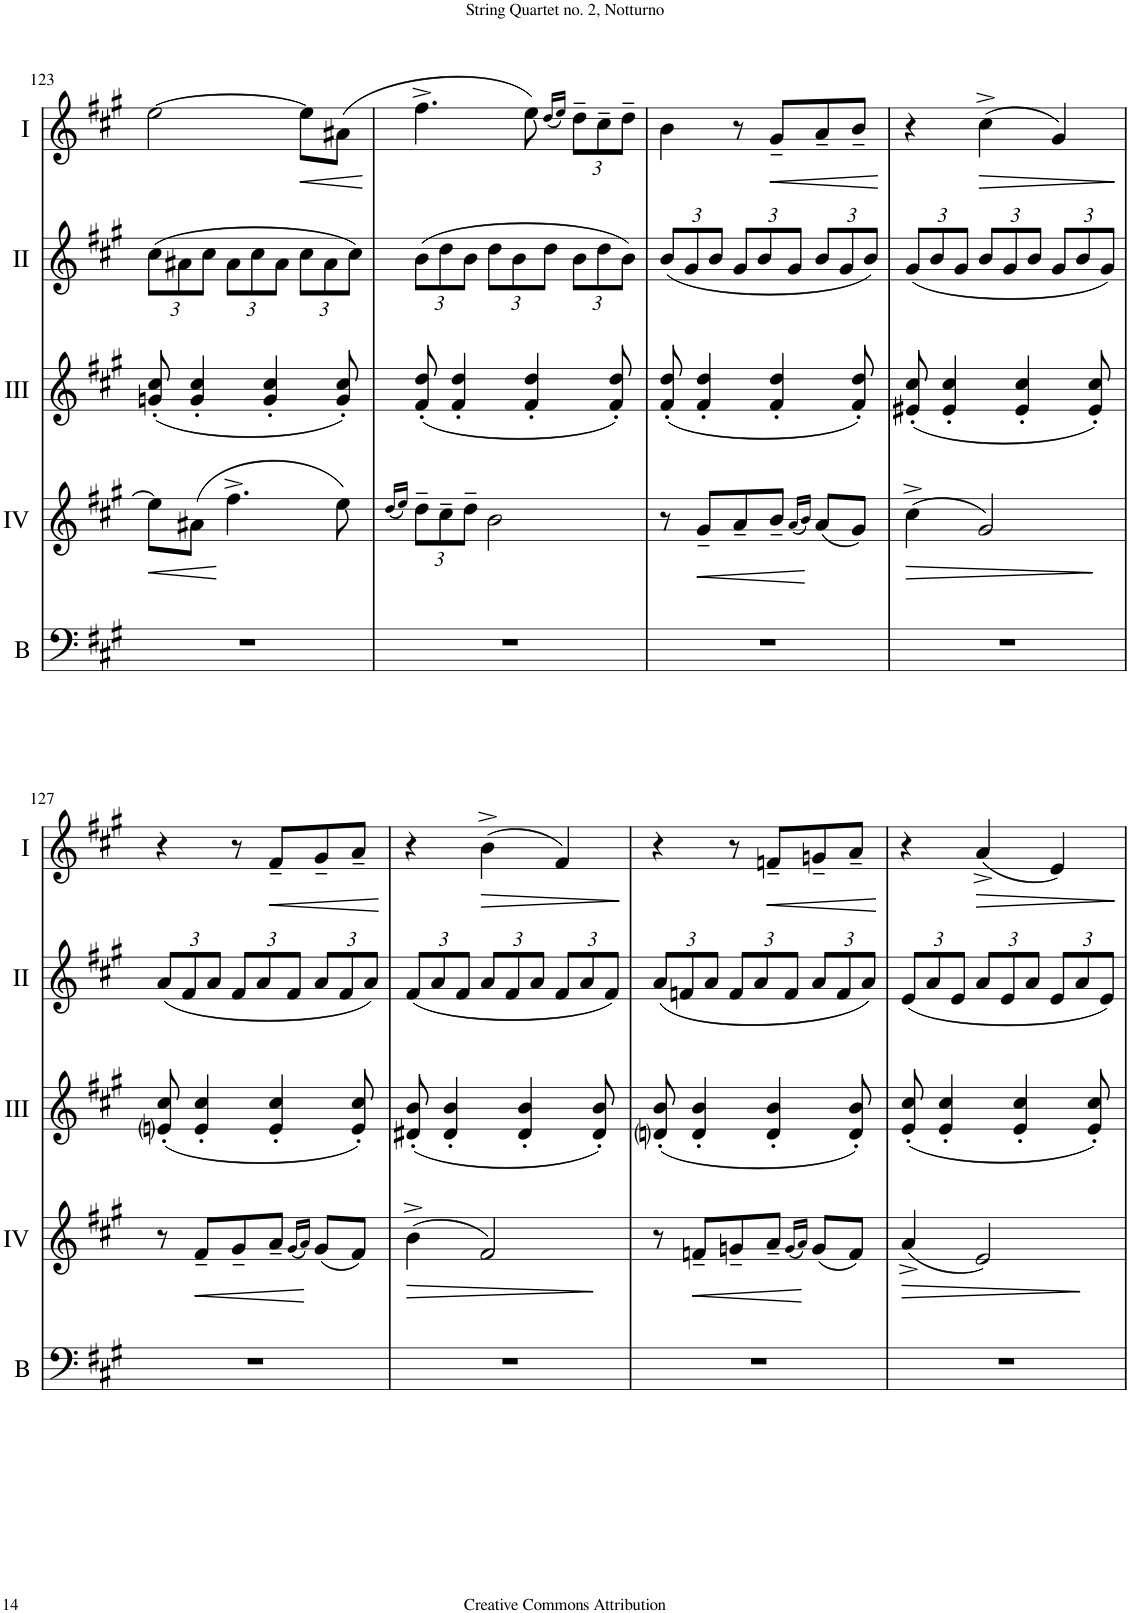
**kern	**kern	**dynam	**kern	**kern	**kern	**dynam
*part5	*part4	*part4	*part3	*part2	*part1	*part1
*staff5	*staff4	*staff4	*staff3	*staff2	*staff1	*staff1
*I"Bass	*I"Acc. 4	*	*I"Acc. 3	*I"Acc. 2	*I"Acc. 1	*
*I'B	*	*	*	*	*	*
!!LO:PB:g=z
*clefF4	*clefG2	*	*clefG2	*clefG2	*clefG2	*
*Trd7c12	*Trd7c12	*	*Trd7c12	*	*	*
*k[f#c#g#]	*k[f#c#g#]	*	*k[f#c#g#]	*k[f#c#g#]	*k[f#c#g#]	*
*M3/4	*M3/4	*	*M3/4	*M3/4	*M3/4	*
=123	=123	=123	=123	=123	=123	=123
!	!	!LO:HP:b	!	!	!	!
*	*	*	*	*Xbrackettup	*	*
2.r	8ee\L]	<	(8gn/' 8cc#/'	(12cc#\L	[2ee\	.
.	.	.	.	12a#X\	.	.
.	(8a#X\J	.	4g/' 4cc#/'	.	.	.
.	.	.	.	12cc#\J	.	.
.	4.ff#^\	[	.	12a#\L	.	.
.	.	.	.	12cc#\	.	.
.	.	.	4g/' 4cc#/'	.	.	.
.	.	.	.	12a#\J	.	.
!	!	!	!	!	!	!LO:HP:b
.	.	.	.	12cc#\L	8ee\L]	<
.	.	.	.	12a#\	.	.
.	8ee\)	.	8g/' 8cc#/')	.	(8a#X\J	.
.	.	.	.	12cc#\J)	.	.
.	.	.	.	.	.	[
=124	=124	=124	=124	=124	=124	=124
.	(16qdd/LL	.	.	.	.	.
.	16qee/JJ)	.	.	.	.	.
*	*Xbrackettup	*	*	*	*	*
2.r	12dd~\L	.	(8f#/' 8dd/'	(12b\L	4.ff#^\	.
.	12cc#~\	.	.	12dd\	.	.
.	.	.	4f#/' 4dd/'	.	.	.
.	12dd~\J	.	.	12b\J	.	.
.	2b\	.	.	12dd\L	.	.
.	.	.	.	12b\	.	.
.	.	.	4f#/' 4dd/'	.	8ee\)	.
.	.	.	.	12dd\J	.	.
.	.	.	.	.	(16qdd/LL	.
.	.	.	.	.	16qee/JJ)	.
*	*	*	*	*	*Xbrackettup	*
.	.	.	.	12b\L	12dd~\L	.
.	.	.	.	12dd\	12cc#~\	.
.	.	.	8f#/' 8dd/')	.	.	.
.	.	.	.	12b\J)	12dd~\J	.
=125	=125	=125	=125	=125	=125	=125
2.r	8r	.	(8f#/' 8dd/'	(12b/L	4b\	.
.	.	.	.	12g#/	.	.
!	!	!LO:HP:b	!	!	!	!
.	8g#~/L	<	4f#/' 4dd/'	.	.	.
.	.	.	.	12b/J	.	.
.	8a~/	.	.	12g#/L	8r	.
.	.	.	.	12b/	.	.
!	!	!	!	!	!	!LO:HP:b
.	8b~/J	.	4f#/' 4dd/'	.	8g#~/L	<
.	.	.	.	12g#/J	.	.
.	(16qa/LL	.	.	.	.	.
.	16qb/JJ)	.	.	.	.	.
.	(8a/L	[	.	12b/L	8a~/	.
.	.	.	.	12g#/	.	.
.	8g#/J)	.	8f#/' 8dd/')	.	8b~/J	.
.	.	.	.	12b/J)	.	.
.	.	.	.	.	.	[
=126	=126	=126	=126	=126	=126	=126
!	!	!LO:HP:b	!	!	!	!
2.r	(4cc#^\	>	(8e#X/' 8cc#/'	(12g#/L	4r	.
.	.	.	.	12b/	.	.
.	.	.	4e#/' 4cc#/'	.	.	.
.	.	.	.	12g#/J	.	.
!	!	!	!	!	!	!LO:HP:b
.	2g#/)	.	.	12b/L	(4cc#^\	>
.	.	.	.	12g#/	.	.
.	.	.	4e#/' 4cc#/'	.	.	.
.	.	.	.	12b/J	.	.
.	.	.	.	12g#/L	4g#/)	.
.	.	.	.	12b/	.	.
.	.	.	8e#/' 8cc#/')	.	.	.
.	.	.	.	12g#/J)	.	.
.	.	]	.	.	.	]
!!LO:LB:g=z
=127	=127	=127	=127	=127	=127	=127
2.r	8r	.	(8eni/' 8cc#/'	(12a/L	4r	.
.	.	.	.	12f#/	.	.
!	!	!LO:HP:b	!	!	!	!
.	8f#~/L	<	4e/' 4cc#/'	.	.	.
.	.	.	.	12a/J	.	.
.	8g#~/	.	.	12f#/L	8r	.
.	.	.	.	12a/	.	.
!	!	!	!	!	!	!LO:HP:b
.	8a~/J	.	4e/' 4cc#/'	.	8f#~/L	<
.	.	.	.	12f#/J	.	.
.	(16qg#/LL	.	.	.	.	.
.	16qa/JJ)	.	.	.	.	.
.	(8g#/L	[	.	12a/L	8g#~/	.
.	.	.	.	12f#/	.	.
.	8f#/J)	.	8e/' 8cc#/')	.	8a~/J	.
.	.	.	.	12a/J)	.	.
.	.	.	.	.	.	[
=128	=128	=128	=128	=128	=128	=128
!	!	!LO:HP:b	!	!	!	!
2.r	(4b^\	>	(8d#X/' 8b/'	(12f#/L	4r	.
.	.	.	.	12a/	.	.
.	.	.	4d#/' 4b/'	.	.	.
.	.	.	.	12f#/J	.	.
!	!	!	!	!	!	!LO:HP:b
.	2f#/)	.	.	12a/L	(4b^\	>
.	.	.	.	12f#/	.	.
.	.	.	4d#/' 4b/'	.	.	.
.	.	.	.	12a/J	.	.
.	.	.	.	12f#/L	4f#/)	.
.	.	.	.	12a/	.	.
.	.	.	8d#/' 8b/')	.	.	.
.	.	.	.	12f#/J)	.	.
.	.	]	.	.	.	]
=129	=129	=129	=129	=129	=129	=129
2.r	8r	.	(8dni/' 8b/'	(12a/L	4r	.
.	.	.	.	12fn/	.	.
!	!	!LO:HP:b	!	!	!	!
.	8fn~/L	<	4d/' 4b/'	.	.	.
.	.	.	.	12a/J	.	.
.	8gn~/	.	.	12f/L	8r	.
.	.	.	.	12a/	.	.
!	!	!	!	!	!	!LO:HP:b
.	8a~/J	.	4d/' 4b/'	.	8fn~/L	<
.	.	.	.	12f/J	.	.
.	(16qg/LL	.	.	.	.	.
.	16qa/JJ)	.	.	.	.	.
.	(8g/L	[	.	12a/L	8gn~/	.
.	.	.	.	12f/	.	.
.	8f/J)	.	8d/' 8b/')	.	8a~/J	.
.	.	.	.	12a/J)	.	.
.	.	.	.	.	.	[
=130	=130	=130	=130	=130	=130	=130
!	!	!LO:HP:b	!	!	!	!
2.r	(4a^/	>	(8e/' 8cc#/'	(12e/L	4r	.
.	.	.	.	12a/	.	.
.	.	.	4e/' 4cc#/'	.	.	.
.	.	.	.	12e/J	.	.
!	!	!	!	!	!	!LO:HP:b
.	2e/)	.	.	12a/L	(4a^/	>
.	.	.	.	12e/	.	.
.	.	.	4e/' 4cc#/'	.	.	.
.	.	.	.	12a/J	.	.
.	.	.	.	12e/L	4e/)	.
.	.	.	.	12a/	.	.
.	.	.	8e/' 8cc#/')	.	.	.
.	.	.	.	12e/J)	.	.
.	.	]	.	.	.	]
=	=	=	=	=	=	=
*-	*-	*-	*-	*-	*-	*-
